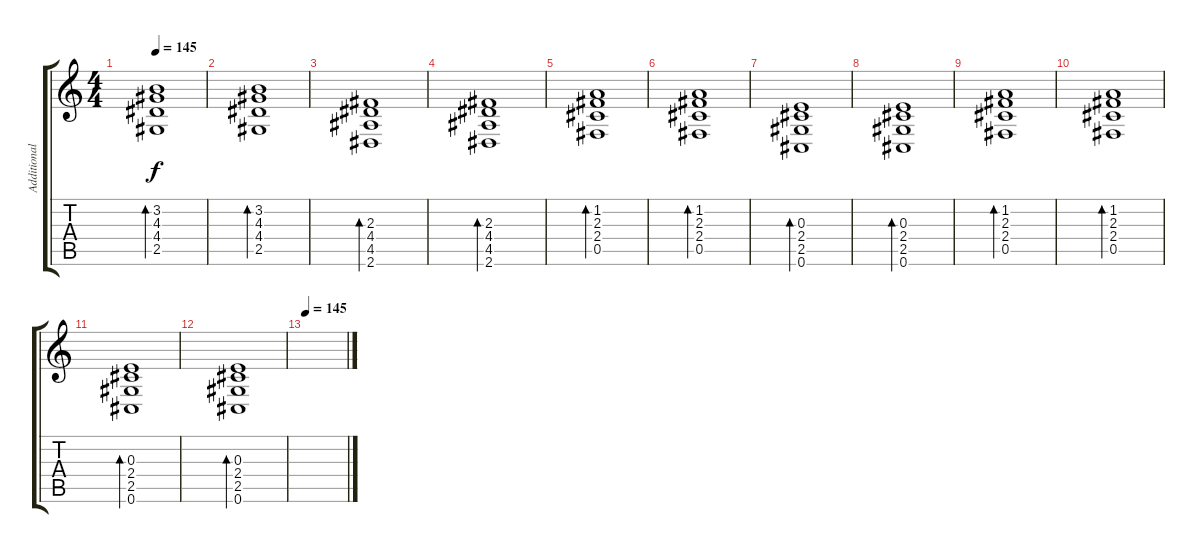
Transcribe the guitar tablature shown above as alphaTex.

\track ("Additional Guitar" "Additional") {instrument electricguitarclean}
\staff {score tabs}
\tuning (Db4 Ab3 E3 B2 Gb2 Db2) {hide}
\ts (4 4)
\tempo 145
\clef g2
\ks c
(3.2 4.3 4.4 2.5).1{bd 60 dy f} |
(3.2 4.3 4.4 2.5).1{bd 60} |
(2.3 4.4 4.5 2.6).1{bd 60} |
(2.3 4.4 4.5 2.6).1{bd 60} |
(1.2 2.3 2.4 0.5).1{bd 60} |
(1.2 2.3 2.4 0.5).1{bd 60} |
(0.3 2.4 2.5 0.6).1{bd 60} |
(0.3 2.4 2.5 0.6).1{bd 60} |
(1.2 2.3 2.4 0.5).1{bd 60} |
(1.2 2.3 2.4 0.5).1{bd 60} |
(0.3 2.4 2.5 0.6).1{bd 60} |
(0.3 2.4 2.5 0.6).1{bd 60} |
\tempo 145
